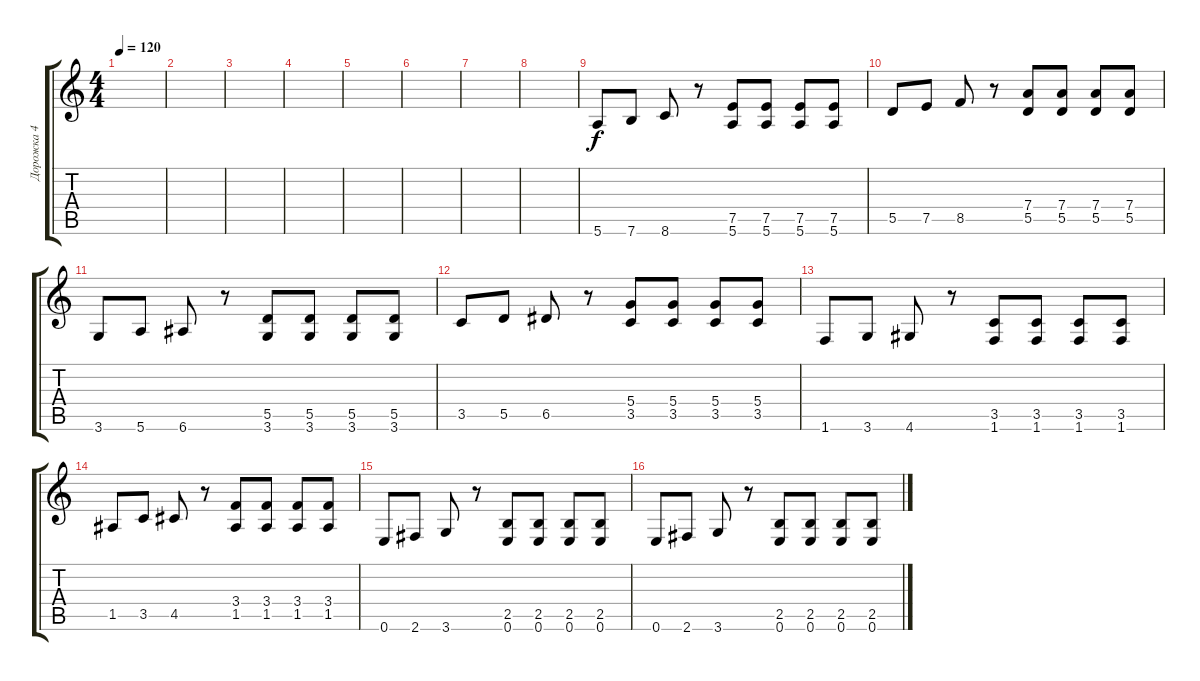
\track ("Дорожка 4" "Дорожка 4") {instrument distortionguitar}
\staff {score tabs}
\tuning (E4 B3 G3 D3 A2 E2) {hide}
\ts (4 4)
\tempo 120
\clef g2
\ks c
|
|
|
|
|
|
|
|
5.6.8 7.6.8 8.6.8 r.8 (7.5 5.6).8 (7.5 5.6).8 (7.5 5.6).8 (7.5 5.6).8 |
5.5.8 7.5.8 8.5.8 r.8 (7.4 5.5).8 (7.4 5.5).8 (7.4 5.5).8 (7.4 5.5).8 |
3.6.8 5.6.8 6.6.8 r.8 (5.5 3.6).8 (5.5 3.6).8 (5.5 3.6).8 (5.5 3.6).8 |
3.5.8 5.5.8 6.5.8 r.8 (5.4 3.5).8 (5.4 3.5).8 (5.4 3.5).8 (5.4 3.5).8 |
1.6.8 3.6.8 4.6.8 r.8 (3.5 1.6).8 (3.5 1.6).8 (3.5 1.6).8 (3.5 1.6).8 |
1.5.8 3.5.8 4.5.8 r.8 (3.4 1.5).8 (3.4 1.5).8 (3.4 1.5).8 (3.4 1.5).8 |
0.6.8 2.6.8 3.6.8 r.8 (2.5 0.6).8 (2.5 0.6).8 (2.5 0.6).8 (2.5 0.6).8 |
0.6.8 2.6.8 3.6.8 r.8 (2.5 0.6).8 (2.5 0.6).8 (2.5 0.6).8 (2.5 0.6).8
